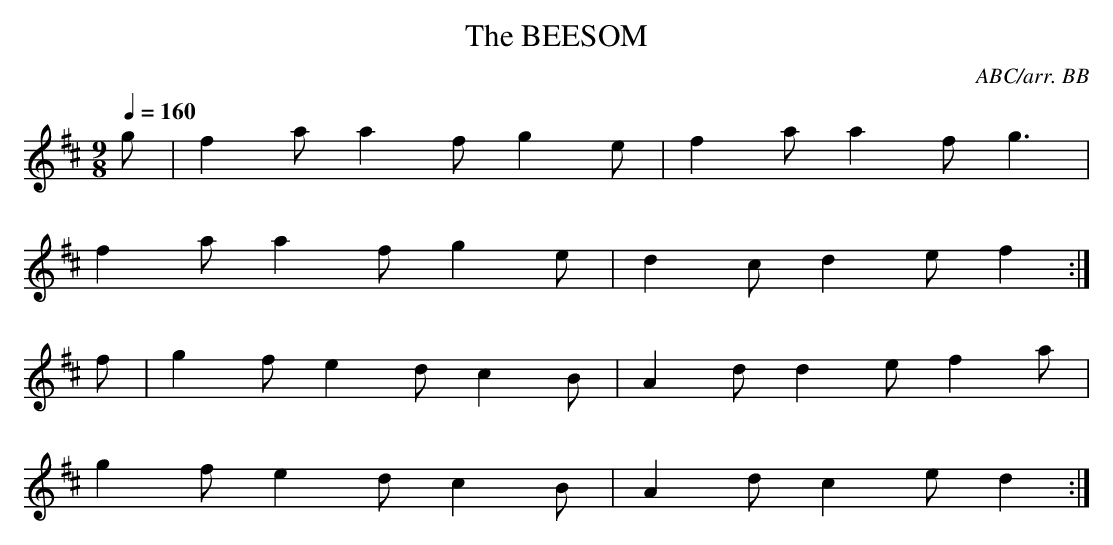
X:1
T:BEESOM, The
C:ABC/arr. BB
Y:"very quick"
Q:1/4=160
L:1/8
M:9/8
K:D
g|f2a a2f g2e|f2a a2f g3|
f2a a2f g2e|d2c d2e f2 :|
f|g2f e2d c2B|A2d d2e f2a|
g2f e2d c2B|A2d c2e d2 :|
